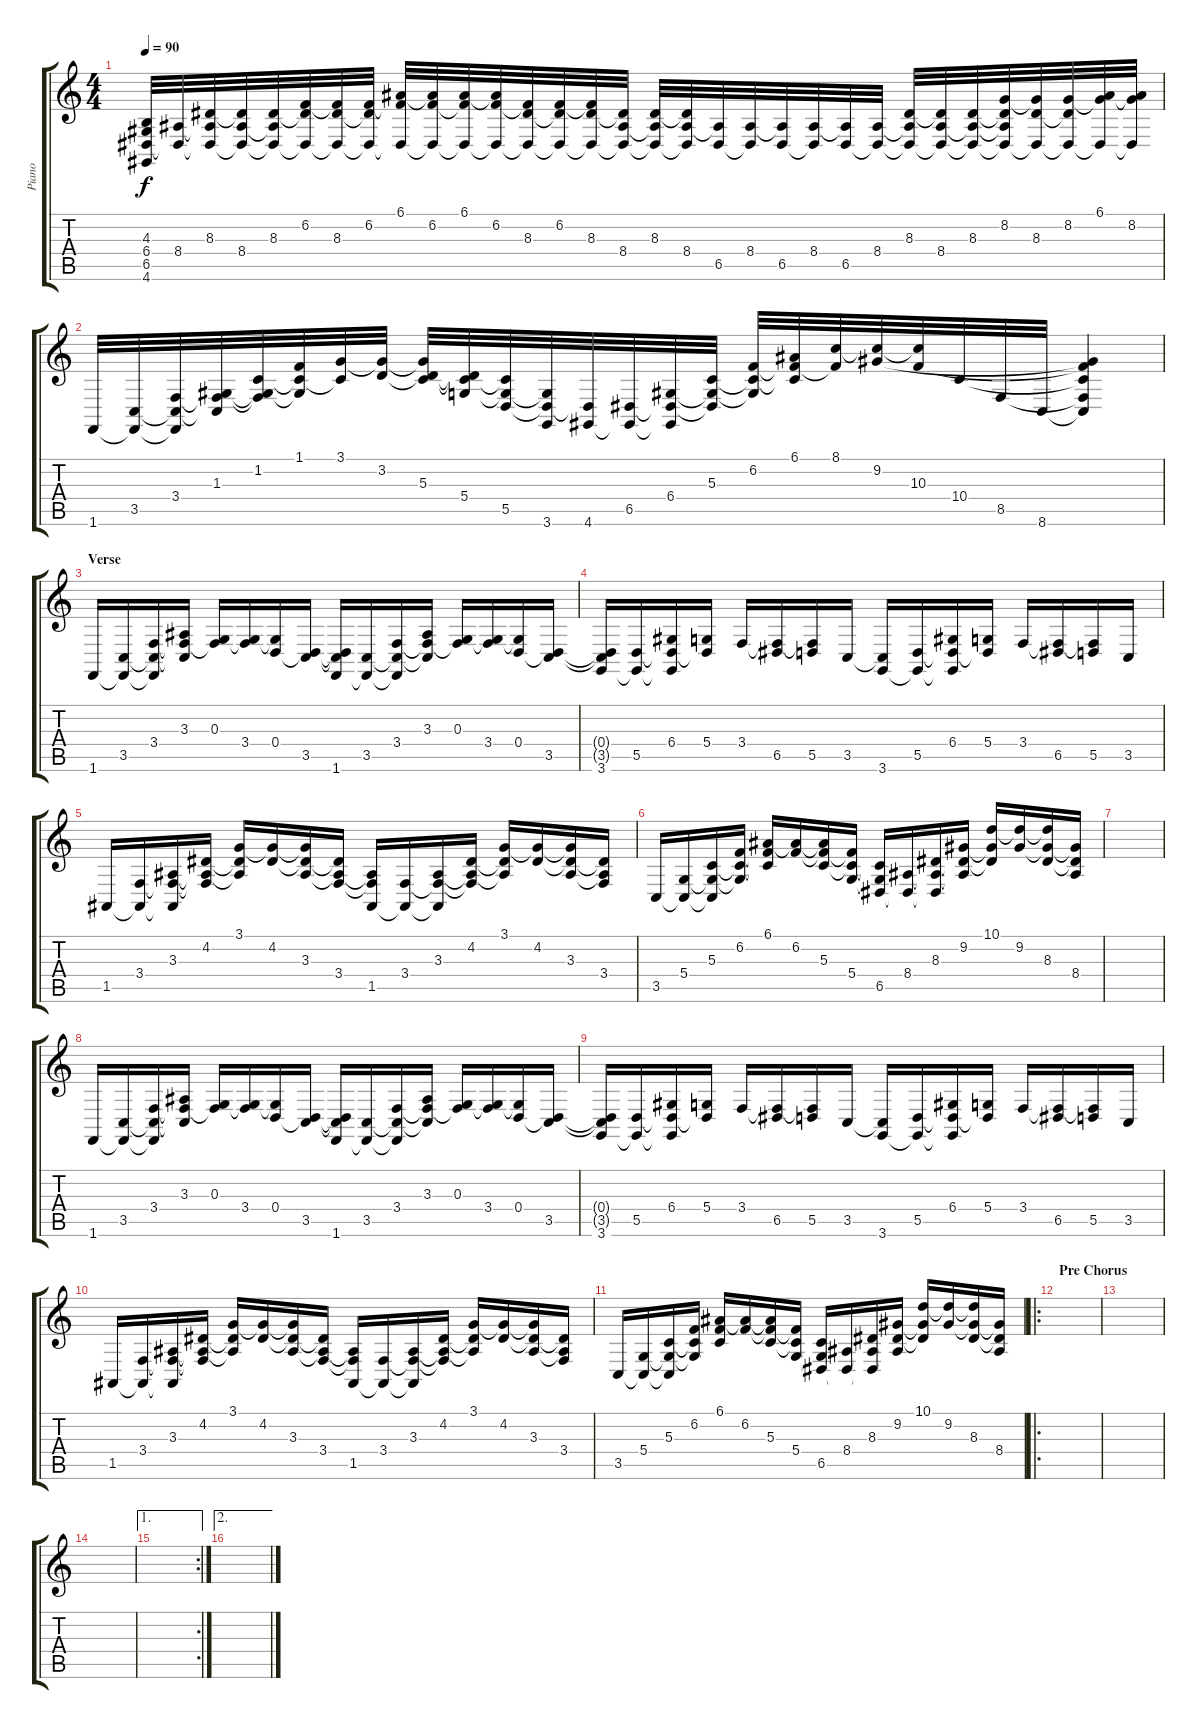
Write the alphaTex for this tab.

\track ("Piano" "Piano") {instrument acousticgrandpiano}
\staff {score tabs}
\tuning (E4 B3 G3 D3 A2 E2) {hide}
\ts (4 4)
\tempo 90
\clef g2
\ks c
(4.3{t} 6.4{t} 6.5 4.6{t}).32{dy f} (8.4 6.5{t}).32 (8.3 8.4{t} 6.5{t}).32 (8.3{t} 8.4 6.5{t}).32 (8.3 8.4{t} 6.5{t}).32 (6.2 8.3{t} 6.5{t}).32 (6.2{t} 8.3 6.5{t}).32 (6.2 8.3{t} 6.5{t}).32 (6.1 6.2{t} 6.5{t}).32 (6.1{t} 6.2 6.5{t}).32 (6.1 6.2{t} 6.5{t}).32 (6.1{t} 6.2 6.5{t}).32 (6.2{t} 8.3 6.5{t}).32 (6.2 8.3{t} 6.5{t}).32 (6.2{t} 8.3 6.5{t}).32 (8.3{t} 8.4 6.5{t}).32 (8.3 8.4{t} 6.5{t}).32 (8.3{t} 8.4 6.5{t}).32 (8.4{t} 6.5).32 (8.4 6.5{t}).32 (8.4{t} 6.5).32 (8.4 6.5{t}).32 (8.4{t} 6.5).32 (8.4 6.5{t}).32 (8.3 8.4{t} 6.5{t}).32 (8.3{t} 8.4 6.5{t}).32 (8.3 8.4{t} 6.5{t}).32 (8.2 8.3{t} 8.4{t} 6.5{t}).32 (8.2{t} 8.3 6.5{t}).32 (8.2 8.3{t} 6.5{t}).32 (6.1 8.2{t} 6.5{t}).32 (6.1{t} 8.2 6.5{t}).32 |
1.6.32 (3.5 1.6{t}).32 (3.4 3.5{t} 1.6{t}).32 (1.3 3.4{t} 3.5{t}).32 (1.2 1.3{t} 3.4{t}).32 (1.1 1.2{t} 1.3{t}).32 (3.1 1.2{t}).32 (3.1{t} 3.2).32 (3.1{t} 3.2{t} 5.3).32 (3.2{t} 5.3{t} 5.4).32 (5.3{t} 5.4{t} 5.5).32 (5.4{t} 5.5{t} 3.6).32 (5.5{t} 4.6).32 (6.5 4.6{t}).32 (6.4 6.5{t} 4.6{t}).32 (5.3 6.4{t} 6.5{t}).32 (6.2 5.3{t} 6.4{t}).32 (6.1 6.2{t} 5.3{t}).32 (8.1 6.2{t}).32 (8.1{t} 9.2).32 (8.1{t} 10.3).32 10.4.32 8.5.32 8.6.32 (9.2{t} 10.3{t} 10.4{t} 8.5{t} 8.6{t}).4 |
\section ("" "Verse")
1.6.16 (3.5 1.6{t}).16 (3.4 3.5{t} 1.6{t}).16 (3.3 3.4{t} 3.5{t}).16 (0.3 3.4{t}).16 (0.3{t} 3.4).16 (0.3{t} 0.4).16 (0.4{t} 3.5).16 (0.4{t} 3.5{t} 1.6).16 (3.5 1.6{t}).16 (3.4 3.5{t} 1.6{t}).16 (3.3 3.4{t} 3.5{t}).16 (0.3 3.4{t}).16 (0.3{t} 3.4).16 (0.3{t} 0.4).16 (0.4{t} 3.5).16 |
(0.4{t} 3.5{t} 3.6).16 (5.5 3.6{t}).16 (6.4 5.5{t} 3.6{t}).16 (5.4 5.5{t}).16 3.4.16 (3.4{t} 6.5).16 (3.4{t} 5.5).16 3.5.16 (3.5{t} 3.6).16 (5.5 3.6{t}).16 (6.4 5.5{t} 3.6{t}).16 (5.4 5.5{t}).16 3.4.16 (3.4{t} 6.5).16 (3.4{t} 5.5).16 3.5.16 |
1.5.16 (3.4 1.5{t}).16 (3.3 3.4{t} 1.5{t}).16 (4.2 3.3{t} 3.4{t}).16 (3.1 4.2{t} 3.3{t}).16 (3.1{t} 4.2).16 (3.1{t} 4.2{t} 3.3).16 (4.2{t} 3.3{t} 3.4).16 (3.3{t} 3.4{t} 1.5).16 (3.4 1.5{t}).16 (3.3 3.4{t} 1.5{t}).16 (4.2 3.3{t} 3.4{t}).16 (3.1 4.2{t} 3.3{t}).16 (3.1{t} 4.2).16 (3.1{t} 4.2{t} 3.3).16 (4.2{t} 3.3{t} 3.4).16 |
3.5.16 (5.4 3.5{t}).16 (5.3 5.4{t} 3.5{t}).16 (6.2 5.3{t} 5.4{t}).16 (6.1 6.2{t} 5.3{t}).16 (6.1{t} 6.2).16 (6.1{t} 6.2{t} 5.3).16 (6.2{t} 5.3{t} 5.4).16 (5.3{t} 5.4{t} 6.5).16 (8.4 6.5{t}).16 (8.3 8.4{t} 6.5{t}).16 (9.2 8.3{t} 8.4{t}).16 (10.1 9.2{t} 8.3{t}).16 (10.1{t} 9.2).16 (10.1{t} 9.2{t} 8.3).16 (9.2{t} 8.3{t} 8.4).16 |
|
1.6.16 (3.5 1.6{t}).16 (3.4 3.5{t} 1.6{t}).16 (3.3 3.4{t} 3.5{t}).16 (0.3 3.4{t}).16 (0.3{t} 3.4).16 (0.3{t} 0.4).16 (0.4{t} 3.5).16 (0.4{t} 3.5{t} 1.6).16 (3.5 1.6{t}).16 (3.4 3.5{t} 1.6{t}).16 (3.3 3.4{t} 3.5{t}).16 (0.3 3.4{t}).16 (0.3{t} 3.4).16 (0.3{t} 0.4).16 (0.4{t} 3.5).16 |
(0.4{t} 3.5{t} 3.6).16 (5.5 3.6{t}).16 (6.4 5.5{t} 3.6{t}).16 (5.4 5.5{t}).16 3.4.16 (3.4{t} 6.5).16 (3.4{t} 5.5).16 3.5.16 (3.5{t} 3.6).16 (5.5 3.6{t}).16 (6.4 5.5{t} 3.6{t}).16 (5.4 5.5{t}).16 3.4.16 (3.4{t} 6.5).16 (3.4{t} 5.5).16 3.5.16 |
1.5.16 (3.4 1.5{t}).16 (3.3 3.4{t} 1.5{t}).16 (4.2 3.3{t} 3.4{t}).16 (3.1 4.2{t} 3.3{t}).16 (3.1{t} 4.2).16 (3.1{t} 4.2{t} 3.3).16 (4.2{t} 3.3{t} 3.4).16 (3.3{t} 3.4{t} 1.5).16 (3.4 1.5{t}).16 (3.3 3.4{t} 1.5{t}).16 (4.2 3.3{t} 3.4{t}).16 (3.1 4.2{t} 3.3{t}).16 (3.1{t} 4.2).16 (3.1{t} 4.2{t} 3.3).16 (4.2{t} 3.3{t} 3.4).16 |
3.5.16 (5.4 3.5{t}).16 (5.3 5.4{t} 3.5{t}).16 (6.2 5.3{t} 5.4{t}).16 (6.1 6.2{t} 5.3{t}).16 (6.1{t} 6.2).16 (6.1{t} 6.2{t} 5.3).16 (6.2{t} 5.3{t} 5.4).16 (5.3{t} 5.4{t} 6.5).16 (8.4 6.5{t}).16 (8.3 8.4{t} 6.5{t}).16 (9.2 8.3{t} 8.4{t}).16 (10.1 9.2{t} 8.3{t}).16 (10.1{t} 9.2).16 (10.1{t} 9.2{t} 8.3).16 (9.2{t} 8.3{t} 8.4).16 |
\ro
\section ("" "Pre Chorus")
|
|
|
\ae 1
\rc 2
|
\ae 2
